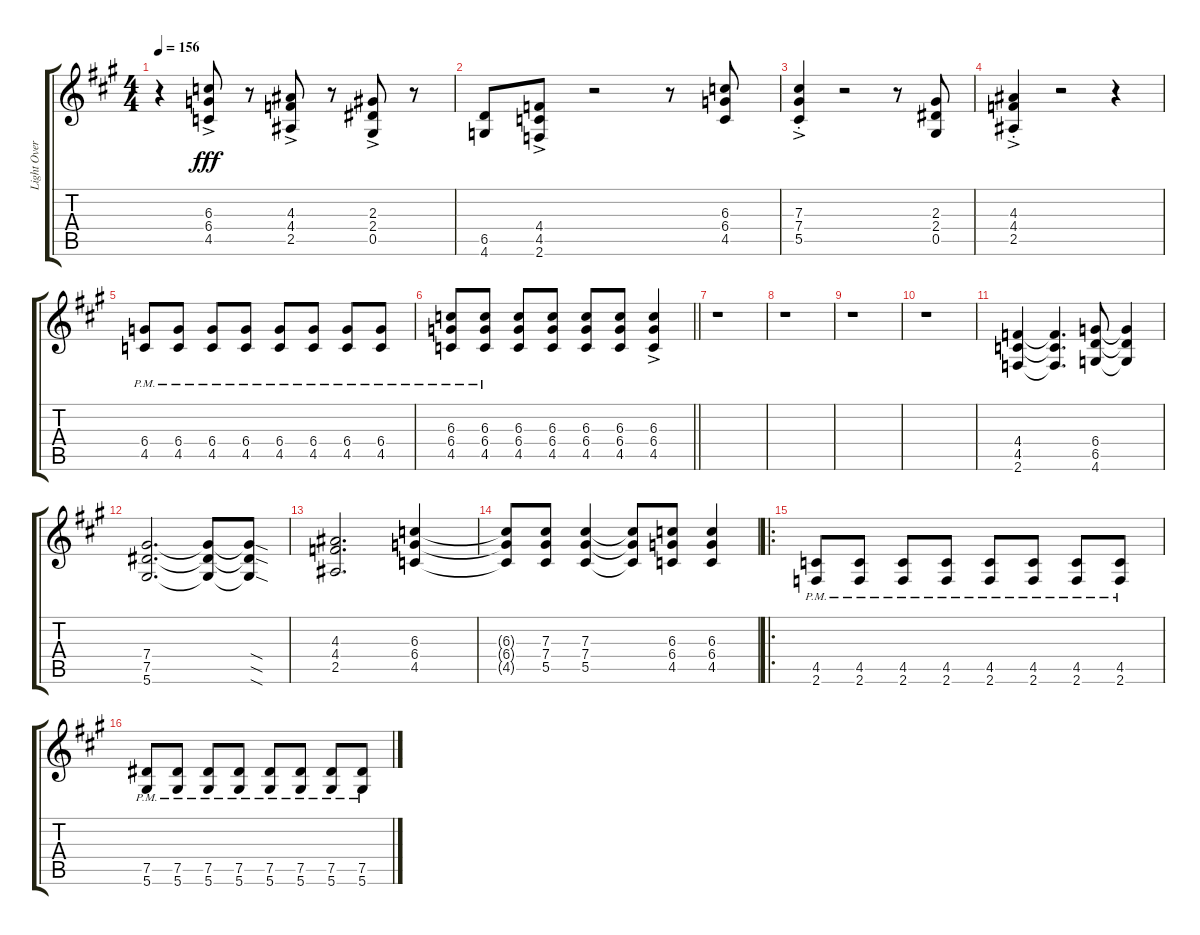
\track ("Light Overdrive Rhythm" "Light Over") {instrument overdrivenguitar}
\staff {score tabs}
\tuning (Eb4 Bb3 Gb3 Db3 Ab2 Eb2) {hide}
\ts (4 4)
\tempo 156
\clef g2
\ks a
r.4{dy fff} (6.3{ac} 6.4{ac} 4.5{ac}).8 r.8 (4.3{ac} 4.4{ac} 2.5{ac}).8 r.8 (2.3{ac} 2.4{ac} 0.5{ac}).8 r.8 |
(6.5 4.6).8 (4.4{ac} 4.5{ac} 2.6{ac}).8 r.2 r.8 (6.3 6.4 4.5).8 |
(7.3{ac st} 7.4{ac st} 5.5{ac st}).4 r.2 r.8 (2.3 2.4 0.5).8 |
(4.3{ac st} 4.4{ac st} 2.5{ac st}).4 r.2 r.4 |
(6.4{pm} 4.5{pm}).8 (6.4{pm} 4.5{pm}).8 (6.4{pm} 4.5{pm}).8 (6.4{pm} 4.5{pm}).8 (6.4{pm} 4.5{pm}).8 (6.4{pm} 4.5{pm}).8 (6.4{pm} 4.5{pm}).8 (6.4{pm} 4.5{pm}).8 |
\barLineRight lightlight
(6.3{pm} 6.4{pm} 4.5{pm}).8 (6.3{pm} 6.4{pm} 4.5{pm}).8 (6.3 6.4 4.5).8 (6.3 6.4 4.5).8 (6.3 6.4 4.5).8 (6.3 6.4 4.5).8 (6.3{ac} 6.4{ac} 4.5{ac}).4 |
r.1 |
r.1 |
r.1 |
r.1 |
(4.4 4.5 2.6).4 (4.4{t} 4.5{t} 2.6{t}).4{d} (6.4 6.5 4.6).8 (6.4{t} 6.5{t} 4.6{t}).4 |
(7.4 7.5 5.6).2{d} (7.4{t} 7.5{t} 5.6{t}).8 (7.4{sod t} 7.5{sod t} 5.6{sod t}).8 |
(4.3 4.4 2.5).2{d} (6.3 6.4 4.5).4 |
(6.3{t} 6.4{t} 4.5{t}).8 (7.3 7.4 5.5).8 (7.3 7.4 5.5).4 (7.3{t} 7.4{t} 5.5{t}).8 (6.3 6.4 4.5).8 (6.3 6.4 4.5).4 |
\ro
(4.5{pm} 2.6{pm}).8 (4.5{pm} 2.6{pm}).8 (4.5{pm} 2.6{pm}).8 (4.5{pm} 2.6{pm}).8 (4.5{pm} 2.6{pm}).8 (4.5{pm} 2.6{pm}).8 (4.5{pm} 2.6{pm}).8 (4.5{pm} 2.6{pm}).8 |
(7.5{pm} 5.6{pm}).8 (7.5{pm} 5.6{pm}).8 (7.5{pm} 5.6{pm}).8 (7.5{pm} 5.6{pm}).8 (7.5{pm} 5.6{pm}).8 (7.5{pm} 5.6{pm}).8 (7.5{pm} 5.6{pm}).8 (7.5{pm} 5.6{pm}).8
